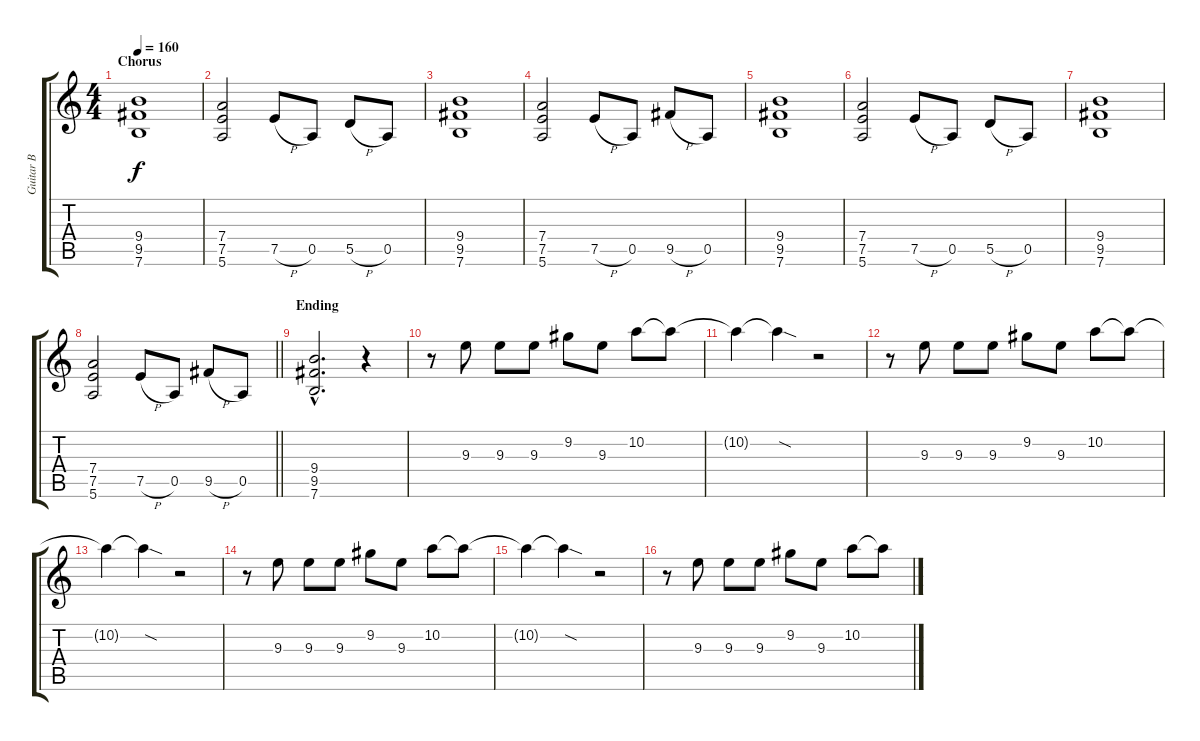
\track ("Guitar B" "Guitar B") {instrument distortionguitar}
\staff {score tabs}
\tuning (E4 B3 G3 D3 A2 E2) {hide}
\ts (4 4)
\section ("" "Chorus")
\tempo 160
\clef g2
\ks aminor
(9.4 9.5 7.6).1{dy f} |
(7.4 7.5 5.6).2 7.5{h}.8 0.5.8 5.5{h}.8 0.5.8 |
(9.4 9.5 7.6).1 |
(7.4 7.5 5.6).2 7.5{h}.8 0.5.8 9.5{h}.8 0.5.8 |
(9.4 9.5 7.6).1 |
(7.4 7.5 5.6).2 7.5{h}.8 0.5.8 5.5{h}.8 0.5.8 |
(9.4 9.5 7.6).1 |
\barLineRight lightlight
(7.4 7.5 5.6).2 7.5{h}.8 0.5.8 9.5{h}.8 0.5.8 |
\section ("" "Ending")
(9.4{hac} 9.5{hac} 7.6{hac}).2{d} r.4 |
r.8 9.3.8 9.3.8 9.3.8 9.2.8 9.3.8 10.2.8 10.2{t}.8 |
10.2{t}.4 10.2{sod t}.4 r.2 |
r.8 9.3.8 9.3.8 9.3.8 9.2.8 9.3.8 10.2.8 10.2{t}.8 |
10.2{t}.4 10.2{sod t}.4 r.2 |
r.8 9.3.8 9.3.8 9.3.8 9.2.8 9.3.8 10.2.8 10.2{t}.8 |
10.2{t}.4 10.2{sod t}.4 r.2 |
r.8 9.3.8 9.3.8 9.3.8 9.2.8 9.3.8 10.2.8 10.2{t}.8
